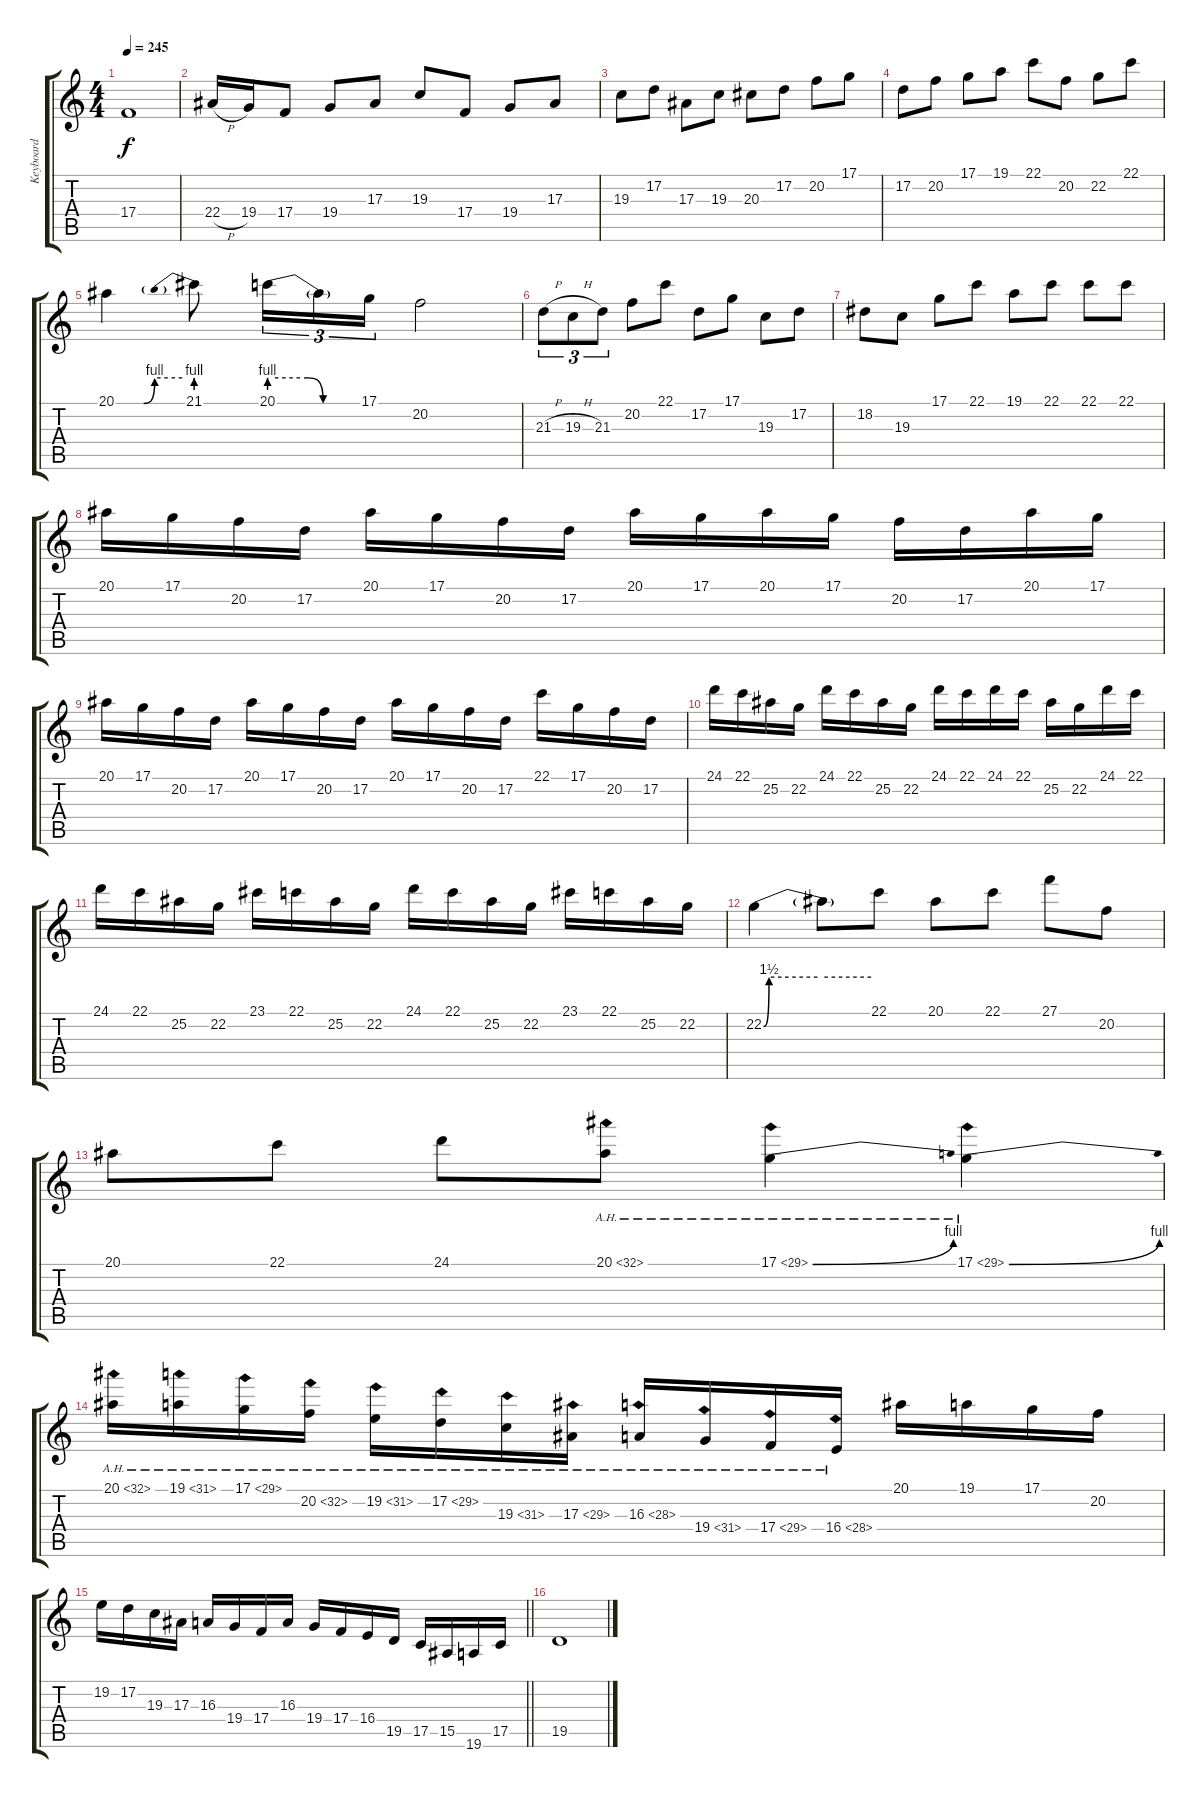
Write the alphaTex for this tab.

\track ("Keyboard" "Keyboard") {instrument stringensemble1}
\staff {score tabs}
\tuning (D4 A3 F3 C3 G2 D2) {hide}
\ts (4 4)
\tempo 245
\clef g2
\ks c
17.4{t}.1{dy f} |
22.4{h}.16 19.4.16 17.4.8 19.4.8 17.3.8 19.3.8 17.4.8 19.4.8 17.3.8 |
19.3.8 17.2.8 17.3.8 19.3.8 20.3.8 17.2.8 20.2.8 17.1.8 |
17.2.8 20.2.8 17.1.8 19.1.8 22.1.8 20.2.8 22.2.8 22.1.8 |
20.1{be (custom 0 0 25 0 35 4 60 4)}.4 21.1{be (prebend 0 4 60 4)}.8 20.1{be (custom 0 4 20 4 25 4 35 0 40 0 60 0)}.16{tu (3 2)} 20.1{t}.16{tu (3 2)} 17.1.16{tu (3 2)} 20.2.2 |
21.3{h}.8{tu (3 2)} 19.3{h}.8{tu (3 2)} 21.3.8{tu (3 2)} 20.2.8 22.1.8 17.2.8 17.1.8 19.3.8 17.2.8 |
18.2.8 19.3.8 17.1.8 22.1.8 19.1.8 22.1.8 22.1.8 22.1.8 |
20.1.16 17.1.16 20.2.16 17.2.16 20.1.16 17.1.16 20.2.16 17.2.16 20.1.16 17.1.16 20.1.16 17.1.16 20.2.16 17.2.16 20.1.16 17.1.16 |
20.1.16 17.1.16 20.2.16 17.2.16 20.1.16 17.1.16 20.2.16 17.2.16 20.1.16 17.1.16 20.2.16 17.2.16 22.1.16 17.1.16 20.2.16 17.2.16 |
24.1.16 22.1.16 25.2.16 22.2.16 24.1.16 22.1.16 25.2.16 22.2.16 24.1.16 22.1.16 24.1.16 22.1.16 25.2.16 22.2.16 24.1.16 22.1.16 |
24.1.16 22.1.16 25.2.16 22.2.16 23.1.16 22.1.16 25.2.16 22.2.16 24.1.16 22.1.16 25.2.16 22.2.16 23.1.16 22.1.16 25.2.16 22.2.16 |
22.2{be (custom 0 0 3 6 10 6 30 6 60 6)}.4 22.2{t}.8 22.1.8 20.1.8 22.1.8 27.1.8 20.2.8 |
20.1.8 22.1.8 24.1.8 20.1{ah 12}.8 17.1{be (bend 0 0 60 4) ah 12}.4 17.1{be (bend 0 0 60 4) ah 12}.4 |
20.1{ah 12}.16 19.1{ah 12}.16 17.1{ah 12}.16 20.2{ah 12}.16 19.2{ah 12}.16 17.2{ah 12}.16 19.3{ah 12}.16 17.3{ah 12}.16 16.3{ah 12}.16 19.4{ah 12}.16 17.4{ah 12}.16 16.4{ah 12}.16 20.1.16 19.1.16 17.1.16 20.2.16 |
\barLineRight lightlight
19.2.16 17.2.16 19.3.16 17.3.16 16.3.16 19.4.16 17.4.16 16.3.16 19.4.16 17.4.16 16.4.16 19.5.16 17.5.16 15.5.16 19.6.16 17.5.16 |
19.5.1
